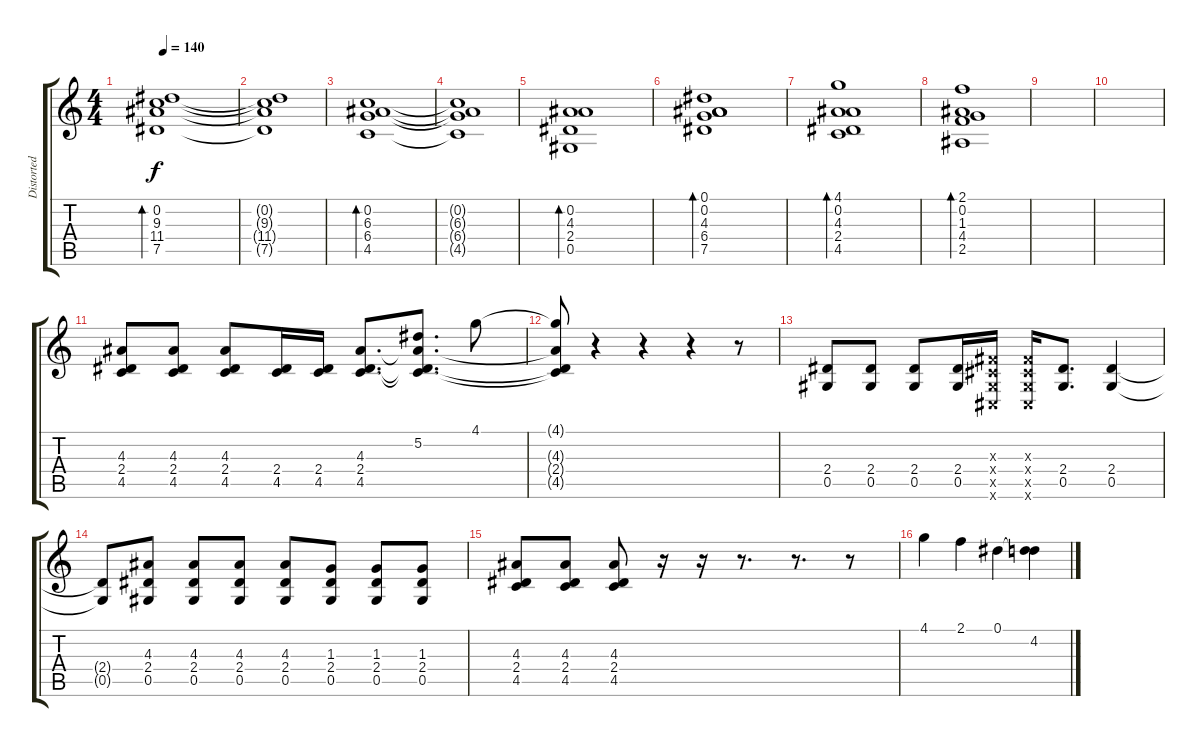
\track ("Distorted Rhythm L" "Distorted ") {instrument distortionguitar}
\staff {score tabs}
\tuning (Eb4 Bb3 Gb3 Db3 Ab2 Db2) {hide}
\ts (4 4)
\tempo 140
\clef g2
\ks c
(0.2 9.3 11.4 7.5).1{bd 480 dy f} |
(0.2{t} 9.3{t} 11.4{t} 7.5{t}).1 |
(0.2 6.3 6.4 4.5).1{bd 480} |
(0.2{t} 6.3{t} 6.4{t} 4.5{t}).1 |
(0.2 4.3 2.4 0.5).1{bd 480} |
(0.1 0.2 4.3 6.4 7.5).1{bd 480} |
(4.1 0.2 4.3 2.4 4.5).1{bd 480} |
(2.1 0.2 1.3 4.4 2.5).1{bd 480} |
|
|
(4.3 2.4 4.5).8 (4.3 2.4 4.5).8 (4.3 2.4 4.5).8 (2.4 4.5).16 (2.4 4.5).16 (4.3 2.4 4.5).8{d} (5.2 4.3{t} 2.4{t} 4.5{t}).8{d} 4.1.8 |
(4.1{t} 4.3{t} 2.4{t} 4.5{t}).8 r.4 r.4 r.4 r.8 |
(2.4 0.5).8 (2.4 0.5).8 (2.4 0.5).8 (2.4 0.5).16 (0.3{x} 0.4{x} 0.5{x} 0.6{x}).16 (0.3{x} 0.4{x} 0.5{x} 0.6{x}).16 (2.4 0.5).8{d} (2.4 0.5).4 |
(2.4{t} 0.5{t}).8 (4.3 2.4 0.5).8 (4.3 2.4 0.5).8 (4.3 2.4 0.5).8 (4.3 2.4 0.5).8 (1.3 2.4 0.5).8 (1.3 2.4 0.5).8 (1.3 2.4 0.5).8 |
(4.3 2.4 4.5).8 (4.3 2.4 4.5).8 (4.3 2.4 4.5).8 r.16 r.16 r.8{d} r.8{d} r.8 |
4.1.4 2.1.4 0.1.4 (0.1{t} 4.2).4
